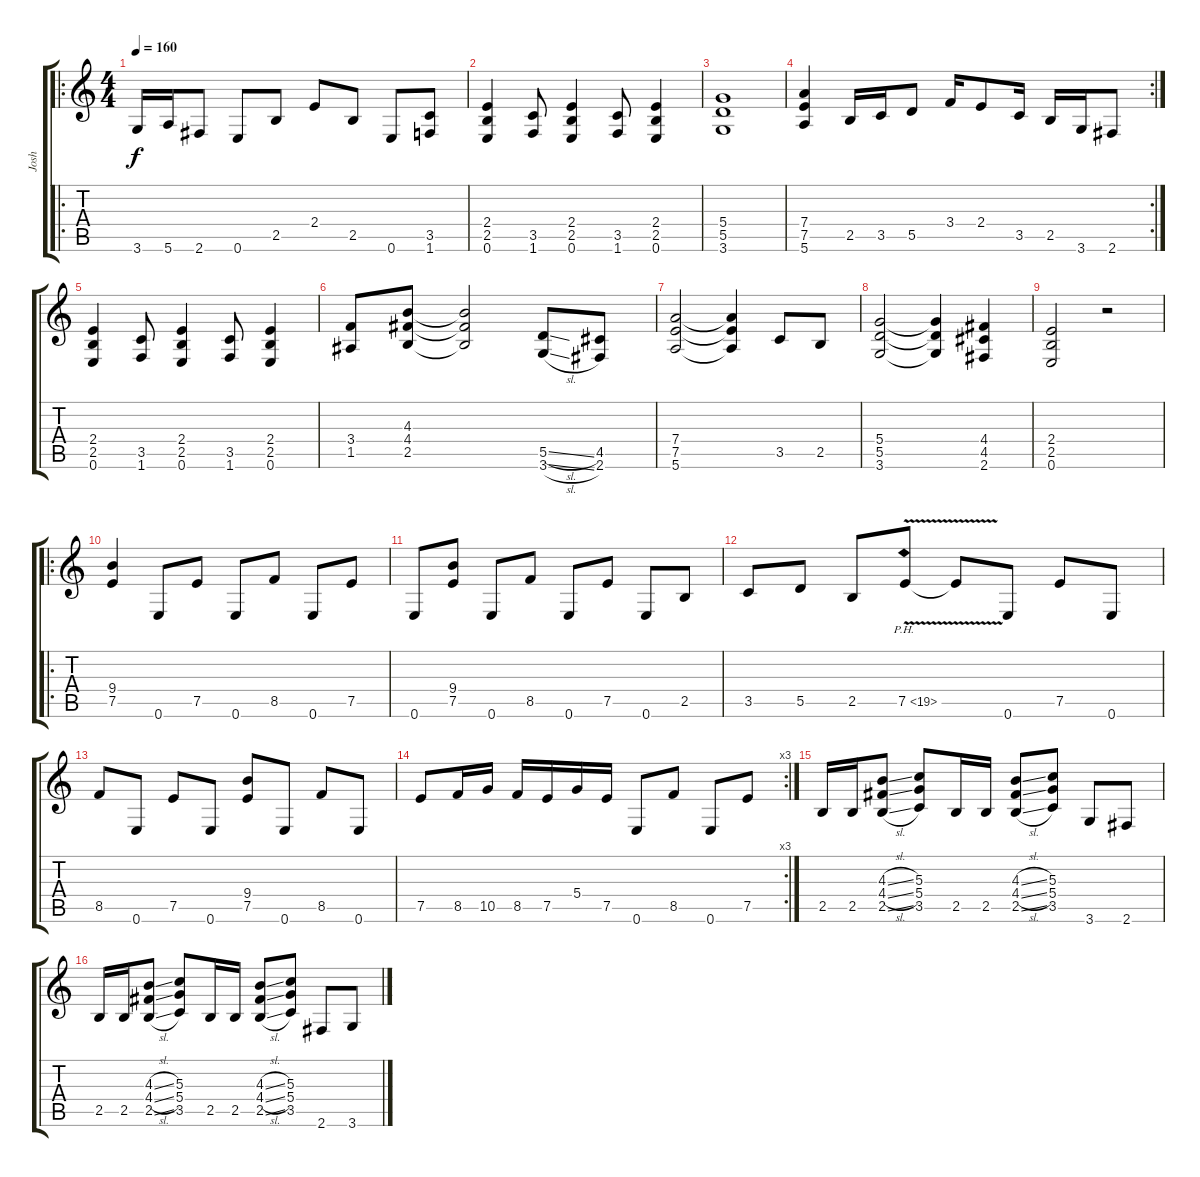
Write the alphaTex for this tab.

\track ("Josh" "Josh") {instrument distortionguitar}
\staff {score tabs}
\tuning (E4 B3 G3 D3 A2 E2) {hide}
\ro
\ts (4 4)
\tempo 160
\clef g2
\ks c
3.6.16{dy f} 5.6.16 2.6.8 0.6.8 2.5.8 2.4.8 2.5.8 0.6.8{instrument distortionguitar} (3.5 1.6).8 |
(2.4 2.5 0.6).4 (3.5 1.6).8 (2.4 2.5 0.6).4 (3.5 1.6).8 (2.4 2.5 0.6).4 |
(5.4 5.5 3.6).1 |
\rc 2
(7.4 7.5 5.6).4 2.5.16 3.5.16 5.5.8 3.4.16 2.4.8 3.5.16 2.5.16 3.6.16 2.6.8 |
(2.4 2.5 0.6).4 (3.5 1.6).8 (2.4 2.5 0.6).4 (3.5 1.6).8 (2.4 2.5 0.6).4 |
(3.4 1.5).8 (4.3 4.4 2.5).8 (4.3{t} 4.4{t} 2.5{t}).2 (5.5{sl} 3.6{sl}).8 (4.5 2.6).8 |
(7.4 7.5 5.6).2 (7.4{t} 7.5{t} 5.6{t}).4 3.5.8 2.5.8 |
(5.4 5.5 3.6).2 (5.4{t} 5.5{t} 3.6{t}).4 (4.4 4.5 2.6).4 |
(2.4 2.5 0.6).2 r.2 |
\ro
(9.4 7.5).4 0.6.8 7.5.8 0.6.8 8.5.8 0.6.8 7.5.8 |
0.6.8 (9.4 7.5).8 0.6.8 8.5.8 0.6.8 7.5.8 0.6.8 2.5.8 |
3.5.8 5.5.8 2.5.8 7.5{ph 12 v}.8 7.5{t}.8 0.6.8 7.5.8 0.6.8 |
8.5.8 0.6.8 7.5.8 0.6.8 (9.4 7.5).8 0.6.8 8.5.8 0.6.8 |
\rc 3
7.5.8 8.5.16 10.5.16 8.5.16 7.5.16 5.4.16 7.5.16 0.6.8 8.5.8 0.6.8 7.5.8 |
2.5.16 2.5.16 (4.3{sl} 4.4{sl} 2.5{sl}).8 (5.3 5.4 3.5).8 2.5.16 2.5.16 (4.3{sl} 4.4{sl} 2.5{sl}).8 (5.3 5.4 3.5).8 3.6.8 2.6.8 |
2.5.16 2.5.16 (4.3{sl} 4.4{sl} 2.5{sl}).8 (5.3 5.4 3.5).8 2.5.16 2.5.16 (4.3{sl} 4.4{sl} 2.5{sl}).8 (5.3 5.4 3.5).8 2.6.8 3.6.8
